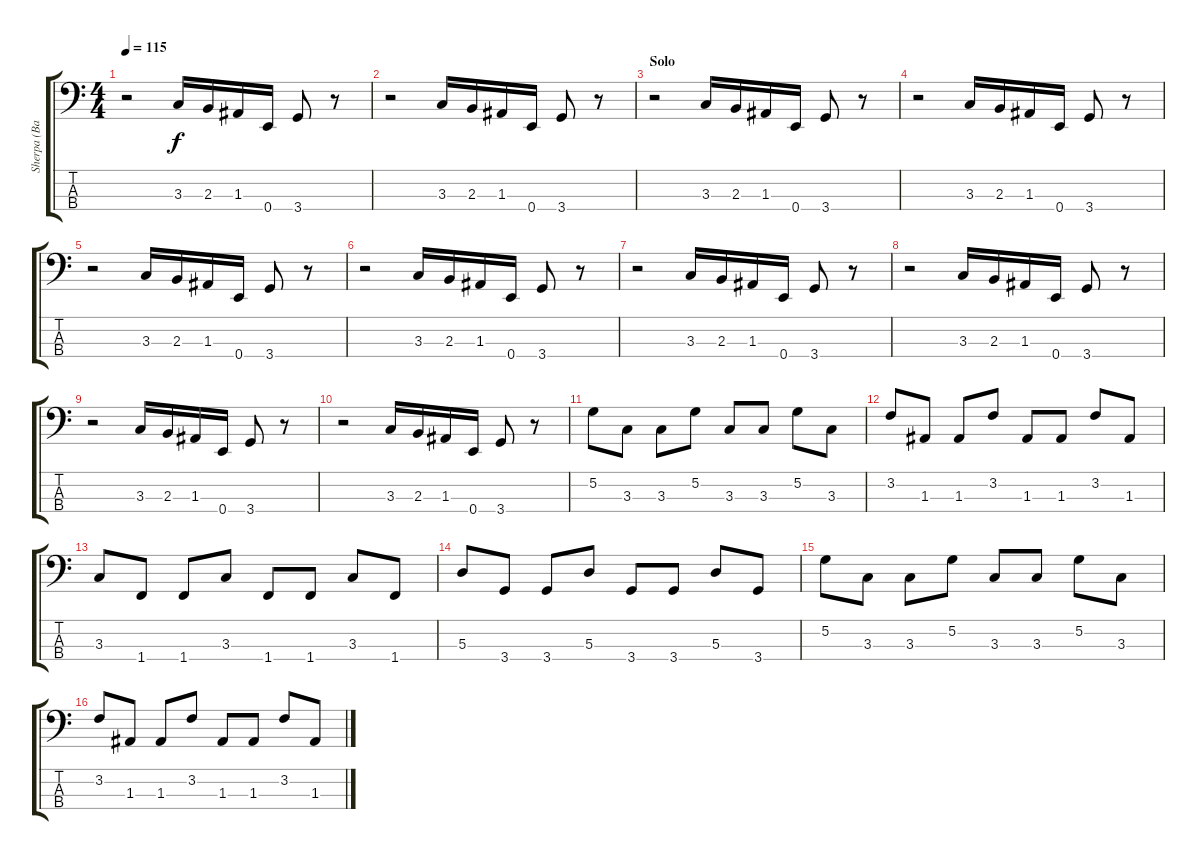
\track ("Sherpa (Bajo)" "Sherpa (Ba") {instrument electricbasspick}
\staff {score tabs}
\tuning (G2 D2 A1 E1) {hide}
\ts (4 4)
\tempo 115
\clef f4
\ks c
r.2{dy f} 3.3.16 2.3.16 1.3.16 0.4.16 3.4.8 r.8 |
r.2 3.3.16 2.3.16 1.3.16 0.4.16 3.4.8 r.8 |
\section ("" "Solo")
r.2 3.3.16 2.3.16 1.3.16 0.4.16 3.4.8 r.8 |
r.2 3.3.16 2.3.16 1.3.16 0.4.16 3.4.8 r.8 |
r.2 3.3.16 2.3.16 1.3.16 0.4.16 3.4.8 r.8 |
r.2 3.3.16 2.3.16 1.3.16 0.4.16 3.4.8 r.8 |
r.2 3.3.16 2.3.16 1.3.16 0.4.16 3.4.8 r.8 |
r.2 3.3.16 2.3.16 1.3.16 0.4.16 3.4.8 r.8 |
r.2 3.3.16 2.3.16 1.3.16 0.4.16 3.4.8 r.8 |
r.2 3.3.16 2.3.16 1.3.16 0.4.16 3.4.8 r.8 |
5.2.8 3.3.8 3.3.8 5.2.8 3.3.8 3.3.8 5.2.8 3.3.8 |
3.2.8 1.3.8 1.3.8 3.2.8 1.3.8 1.3.8 3.2.8 1.3.8 |
3.3.8 1.4.8 1.4.8 3.3.8 1.4.8 1.4.8 3.3.8 1.4.8 |
5.3.8 3.4.8 3.4.8 5.3.8 3.4.8 3.4.8 5.3.8 3.4.8 |
5.2.8 3.3.8 3.3.8 5.2.8 3.3.8 3.3.8 5.2.8 3.3.8 |
3.2.8 1.3.8 1.3.8 3.2.8 1.3.8 1.3.8 3.2.8 1.3.8
